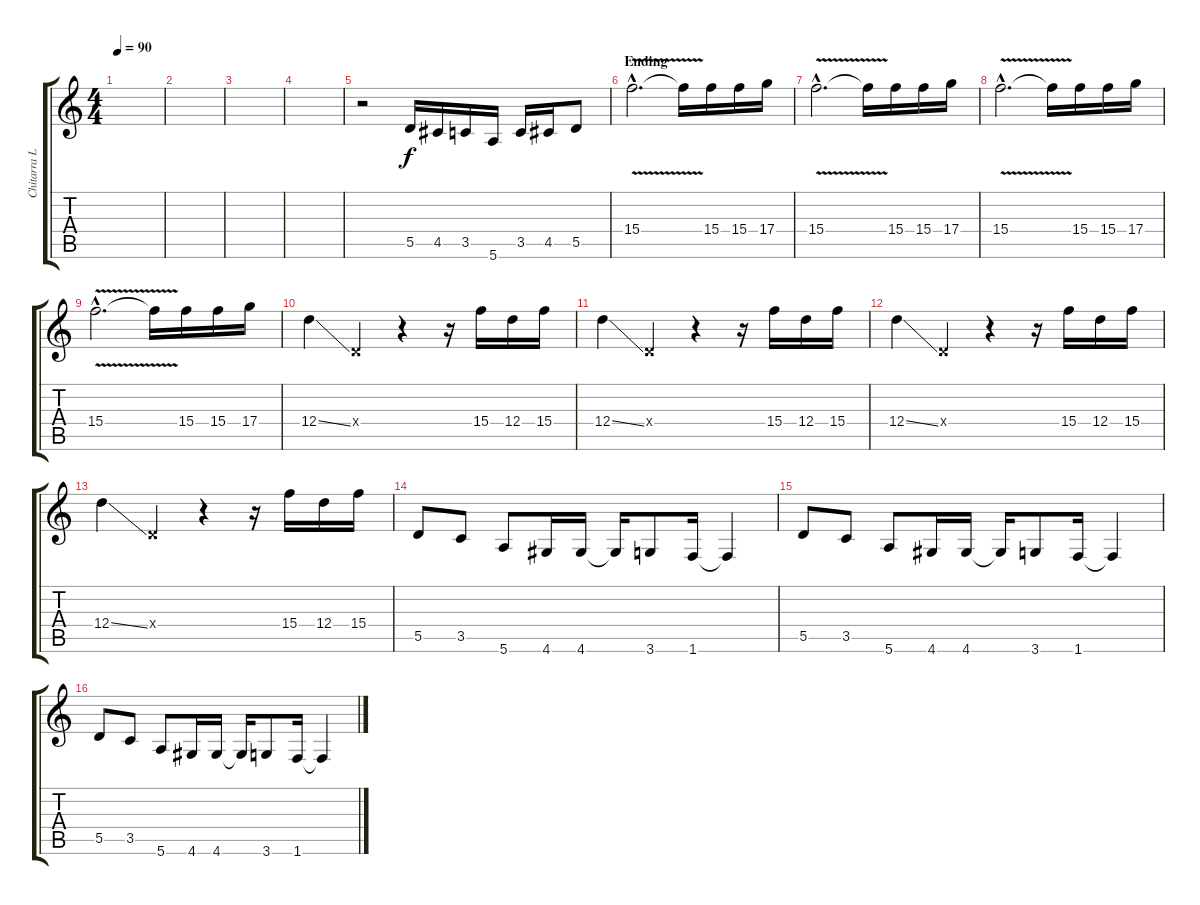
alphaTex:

\track ("Chitarra Lead Oct" "Chitarra L") {instrument overdrivenguitar}
\staff {score tabs}
\tuning (E4 B3 G3 D3 A2 E2) {hide}
\ts (4 4)
\tempo 90
\clef g2
\ks c
|
|
|
|
r.2 5.5.16 4.5.16 3.5.16 5.6.16 3.5.16 4.5.16 5.5.8 |
\section ("" "Ending")
15.4{v hac}.2{d} 15.4{t}.16 15.4.16 15.4.16 17.4.16 |
15.4{v hac}.2{d} 15.4{t}.16 15.4.16 15.4.16 17.4.16 |
15.4{v hac}.2{d} 15.4{t}.16 15.4.16 15.4.16 17.4.16 |
15.4{v hac}.2{d} 15.4{t}.16 15.4.16 15.4.16 17.4.16 |
12.4{ss}.4 0.4{x}.4 r.4 r.16 15.4.16 12.4.16 15.4.16 |
12.4{ss}.4 0.4{x}.4 r.4 r.16 15.4.16 12.4.16 15.4.16 |
12.4{ss}.4 0.4{x}.4 r.4 r.16 15.4.16 12.4.16 15.4.16 |
12.4{ss}.4 0.4{x}.4 r.4 r.16 15.4.16 12.4.16 15.4.16 |
5.5.8 3.5.8 5.6.8 4.6.16 4.6.16 4.6{t}.16 3.6.8 1.6.16 1.6{t}.4 |
5.5.8 3.5.8 5.6.8 4.6.16 4.6.16 4.6{t}.16 3.6.8 1.6.16 1.6{t}.4 |
5.5.8 3.5.8 5.6.8 4.6.16 4.6.16 4.6{t}.16 3.6.8 1.6.16 1.6{t}.4
